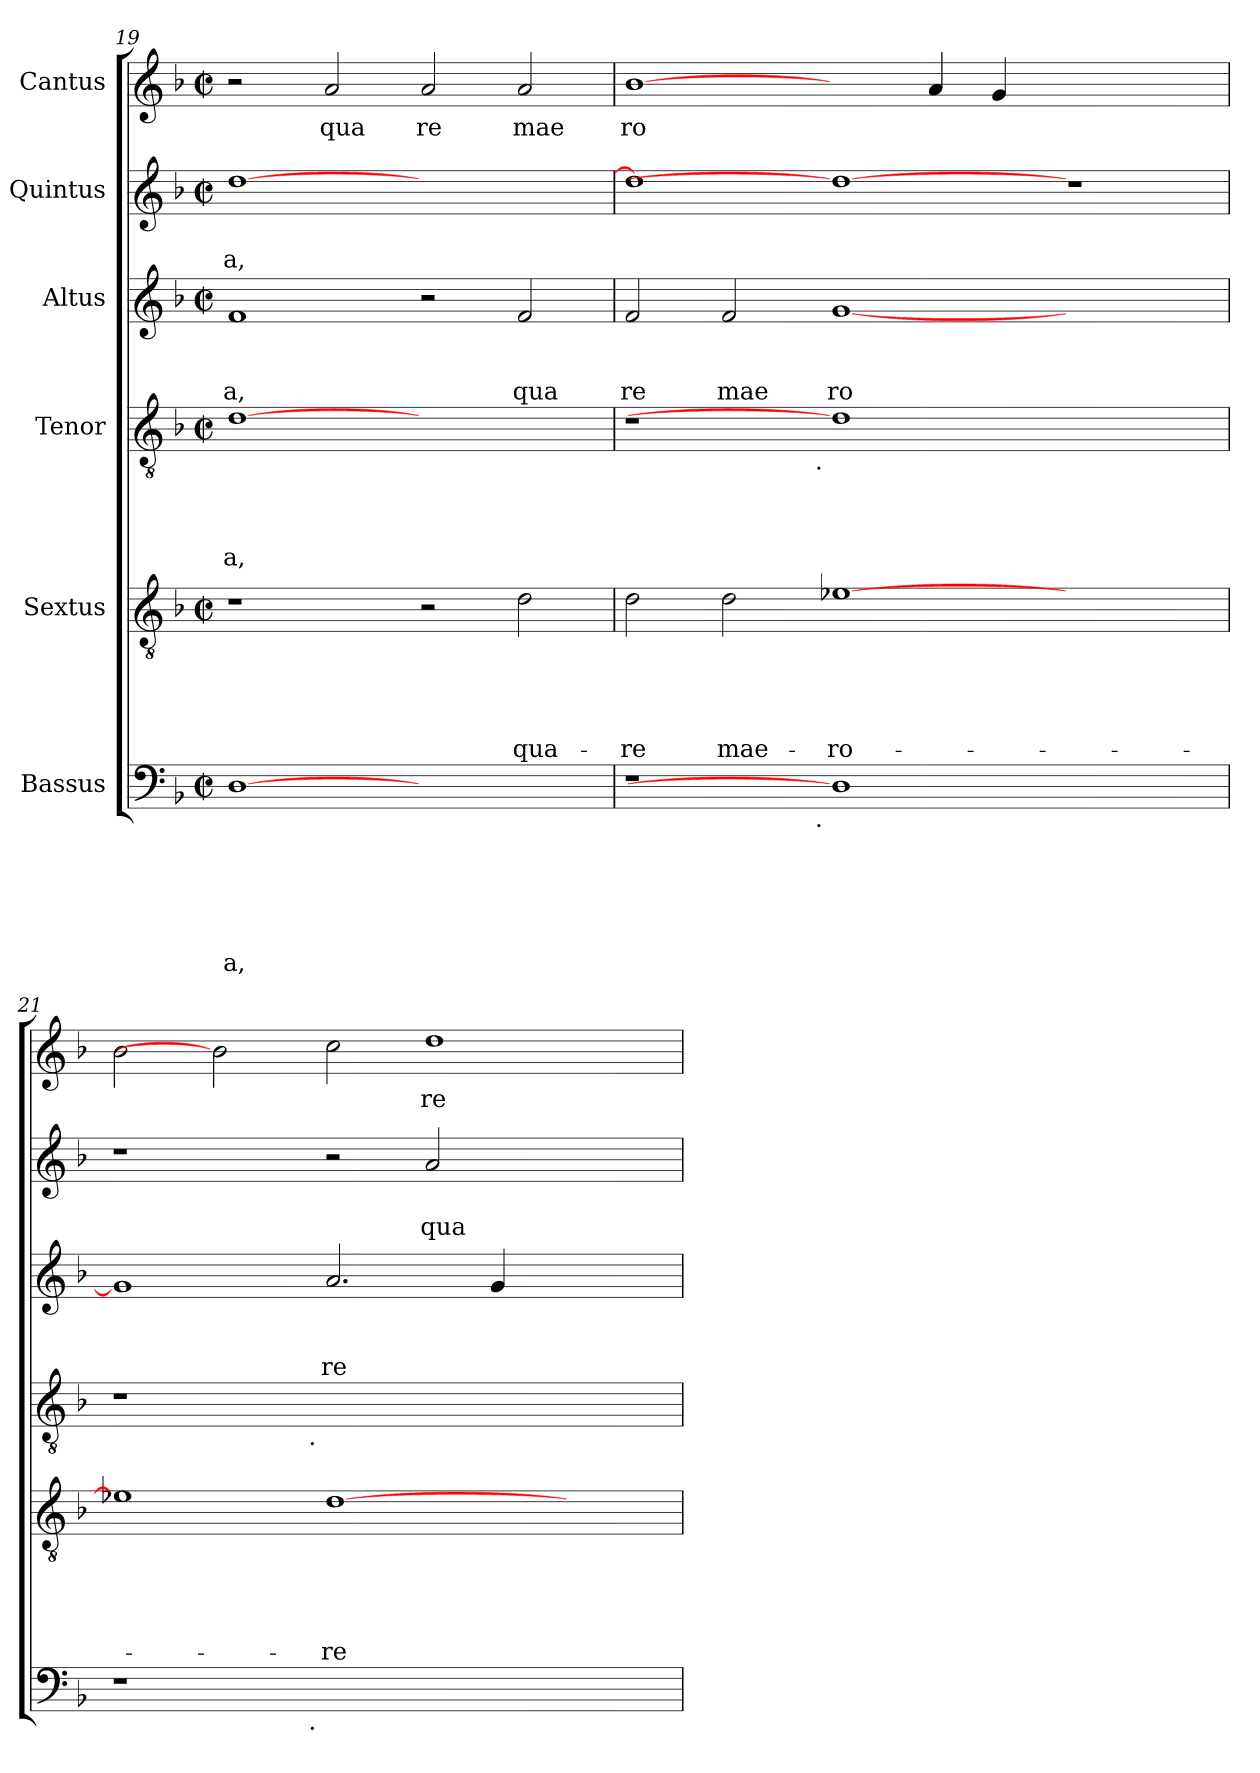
**kern	**text	**text	**text	**text	**text	**text	**kern	**text	**text	**text	**text	**text	**kern	**text	**text	**text	**text	**kern	**text	**text	**text	**kern	**text	**text	**kern	**text
*part6	*part6	*part6	*part6	*part6	*part6	*part6	*part5	*part5	*part5	*part5	*part5	*part5	*part4	*part4	*part4	*part4	*part4	*part3	*part3	*part3	*part3	*part2	*part2	*part2	*part1	*part1
*staff6	*staff6	*staff6	*staff6	*staff6	*staff6	*staff6	*staff5	*staff5	*staff5	*staff5	*staff5	*staff5	*staff4	*staff4	*staff4	*staff4	*staff4	*staff3	*staff3	*staff3	*staff3	*staff2	*staff2	*staff2	*staff1	*staff1
*I"Bassus	*	*	*	*	*	*	*I"Sextus	*	*	*	*	*	*I"Tenor	*	*	*	*	*I"Altus	*	*	*	*I"Quintus	*	*	*I"Cantus	*
*clefF4	*	*	*	*	*	*	*clefGv2	*	*	*	*	*	*clefGv2	*	*	*	*	*clefG2	*	*	*	*clefG2	*	*	*clefG2	*
*k[b-]	*	*	*	*	*	*	*k[b-]	*	*	*	*	*	*k[b-]	*	*	*	*	*k[b-]	*	*	*	*k[b-]	*	*	*k[b-]	*
*F:	*	*	*	*	*	*	*F:	*	*	*	*	*	*F:	*	*	*	*	*F:	*	*	*	*F:	*	*	*F:	*
*M2/2	*	*	*	*	*	*	*M2/2	*	*	*	*	*	*M2/2	*	*	*	*	*M2/2	*	*	*	*M2/2	*	*	*M2/2	*
*met(c|)	*	*	*	*	*	*	*met(c|)	*	*	*	*	*	*met(c|)	*	*	*	*	*met(c|)	*	*	*	*met(c|)	*	*	*met(c|)	*
=19	=19	=19	=19	=19	=19	=19	=19	=19	=19	=19	=19	=19	=19	=19	=19	=19	=19	=19	=19	=19	=19	=19	=19	=19	=19	=19
!	!	!	!	!	!	!LO:LY:b	!	!	!	!	!	!	!	!	!	!	!LO:LY:b	!	!	!	!LO:LY:b	!	!	!LO:LY:b	!	!
[1D	.	.	.	.	.	a,	1r	.	.	.	.	.	[1d	.	.	.	-a,	1f	.	.	a,	[>1dd	.	-a,	2r	.
!	!	!	!	!	!	!	!	!	!	!	!	!	!	!	!	!	!	!	!	!	!	!	!	!	!	!LO:LY:b
.	.	.	.	.	.	.	.	.	.	.	.	.	.	.	.	.	.	.	.	.	.	.	.	.	2a/	qua
!	!	!	!	!	!	!	!	!	!	!	!	!	!	!	!	!	!	!	!	!	!	!	!	!	!	!LO:LY:b
1ryy	.	.	.	.	.	.	2r	.	.	.	.	.	1ryy	.	.	.	.	2r	.	.	.	1ryy	.	.	2a/	re
!	!	!	!	!	!	!	!	!	!	!	!	!LO:LY:b	!	!	!	!	!	!	!	!	!LO:LY:b	!	!	!	!	!LO:LY:b
.	.	.	.	.	.	.	2d\	.	.	.	.	qua-	.	.	.	.	.	2f/	.	.	qua	.	.	.	2a/	mae
=20	=20	=20	=20	=20	=20	=20	=20	=20	=20	=20	=20	=20	=20	=20	=20	=20	=20	=20	=20	=20	=20	=20	=20	=20	=20	=20
!	!	!	!	!	!	!	!	!	!	!	!	!LO:LY:b	!	!	!	!	!	!	!	!	!LO:LY:b	!	!	!	!	!LO:LY:b
*^	*	*	*	*	*	*	*	*	*	*	*	*	*^	*	*	*	*	*	*	*	*	*	*	*	*	*
1r	2ryy	.	.	.	.	.	.	2d\	.	.	.	.	-re	1r	2ryy	.	.	.	.	2f/	.	.	re	1dd]	.	.	[1b-	ro
!	!	!	!	!	!	!	!	!	!	!	!	!	!LO:LY:b	!	!	!	!	!	!	!	!	!	!LO:LY:b	!	!	!	!	!
.	4...ryy	.	.	.	.	.	.	2d\	.	.	.	.	mae-	.	4...ryy	.	.	.	.	2f/	.	.	mae	.	.	.	.	.
!	!	!	!	!	!	!	!	!	!	!	!	!	!	!	!LO:TX:b:t=.	!	!	!	!	!	!	!	!	!	!	!	!	!
!	!LO:TX:b:t=.	!	!	!	!	!	!	!	!	!	!	!	!	!	!	!	!	!	!	!	!	!	!	!	!	!	!	!
.	1ryy	.	.	.	.	.	.	.	.	.	.	.	.	.	1ryy	.	.	.	.	.	.	.	.	.	.	.	.	.
!	!	!	!	!	!	!	!	!	!	!	!	!	!LO:LY:b	!	!	!	!	!	!	!	!	!	!LO:LY:b	!	!	!	!	!
1D]	.	.	.	.	.	.	.	[>1e-X	.	.	.	.	-ro-	1d]	.	.	.	.	.	[>1g	.	.	ro	1dd_	.	.	2ryy	.
.	.	.	.	.	.	.	.	.	.	.	.	.	.	.	.	.	.	.	.	.	.	.	.	.	.	.	4a/	.
.	.	.	.	.	.	.	.	.	.	.	.	.	.	.	.	.	.	.	.	.	.	.	.	.	.	.	4g/	.
.	1ryy	.	.	.	.	.	.	.	.	.	.	.	.	.	1ryy	.	.	.	.	.	.	.	.	.	.	.	.	.
1ryy	.	.	.	.	.	.	.	1ryy	.	.	.	.	.	1ryy	.	.	.	.	.	1ryy	.	.	.	1r	.	.	1ryy	.
.	32ryy	.	.	.	.	.	.	.	.	.	.	.	.	.	32ryy	.	.	.	.	.	.	.	.	.	.	.	.	.
!!LO:PB:g=z
=21	=21	=21	=21	=21	=21	=21	=21	=21	=21	=21	=21	=21	=21	=21	=21	=21	=21	=21	=21	=21	=21	=21	=21	=21	=21	=21	=21	=21
1r	2ryy	.	.	.	.	.	.	1e-X]	.	.	.	.	.	1r	2ryy	.	.	.	.	1g]	.	.	.	1r	.	.	2b-\	.
.	4...ryy	.	.	.	.	.	.	.	.	.	.	.	.	.	4...ryy	.	.	.	.	.	.	.	.	.	.	.	2b-]	.
!	!	!	!	!	!	!	!	!	!	!	!	!	!	!	!LO:TX:b:t=.	!	!	!	!	!	!	!	!	!	!	!	!	!
!	!LO:TX:b:t=.	!	!	!	!	!	!	!	!	!	!	!	!	!	!	!	!	!	!	!	!	!	!	!	!	!	!	!
.	1ryy	.	.	.	.	.	.	.	.	.	.	.	.	.	1ryy	.	.	.	.	.	.	.	.	.	.	.	.	.
!	!	!	!	!	!	!	!	!	!	!	!	!	!LO:LY:b	!	!	!	!	!	!	!	!	!	!LO:LY:b	!	!	!	!	!
1.ryy	.	.	.	.	.	.	.	[>1d	.	.	.	.	-re	1.ryy	.	.	.	.	.	2.a/	.	.	re	2r	.	.	2cc\	.
!	!	!	!	!	!	!	!	!	!	!	!	!	!	!	!	!	!	!	!	!	!	!	!	!	!	!LO:LY:b	!	!LO:LY:b
.	.	.	.	.	.	.	.	.	.	.	.	.	.	.	.	.	.	.	.	.	.	.	.	2a/	.	qua	1dd	re
.	.	.	.	.	.	.	.	.	.	.	.	.	.	.	.	.	.	.	.	4g/	.	.	.	.	.	.	.	.
.	2ryy	.	.	.	.	.	.	.	.	.	.	.	.	.	2ryy	.	.	.	.	.	.	.	.	.	.	.	.	.
.	.	.	.	.	.	.	.	2ryy	.	.	.	.	.	.	.	.	.	.	.	2ryy	.	.	.	2ryy	.	.	.	.
.	32ryy	.	.	.	.	.	.	.	.	.	.	.	.	.	32ryy	.	.	.	.	.	.	.	.	.	.	.	.	.
*v	*v	*	*	*	*	*	*	*	*	*	*	*	*	*v	*v	*	*	*	*	*	*	*	*	*	*	*	*	*
=	=	=	=	=	=	=	=	=	=	=	=	=	=	=	=	=	=	=	=	=	=	=	=	=	=	=
*-	*-	*-	*-	*-	*-	*-	*-	*-	*-	*-	*-	*-	*-	*-	*-	*-	*-	*-	*-	*-	*-	*-	*-	*-	*-	*-
